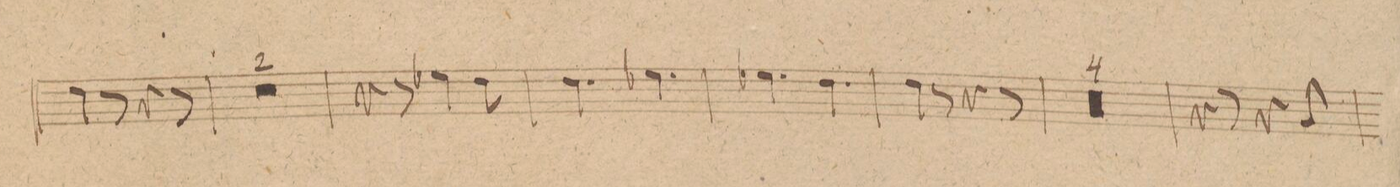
**kern	**dynam
*I"Corno 1mo in D	*
*clefG2	*
*k[f#c#]	*
*M6/8	*
4ee\)	.
8r	.
4r	.
8r	.
=139	=139
1.r	.
=140	=140
=141	=141
4r	.
8r	.
4ff\	.
8ee\	.
=142	=142
4.ee\	.
4.ff\	.
=143	=143
4.ff\	.
4.ee\	.
=144	=144
4ee\	.
8r	.
4r	.
8r	.
=145	=145
0.r	.
=146	=146
=147	=147
=148	=148
=149	=149
4r	.
8r	.
4r	.
8a/	.
=150	=150
*-	*-
